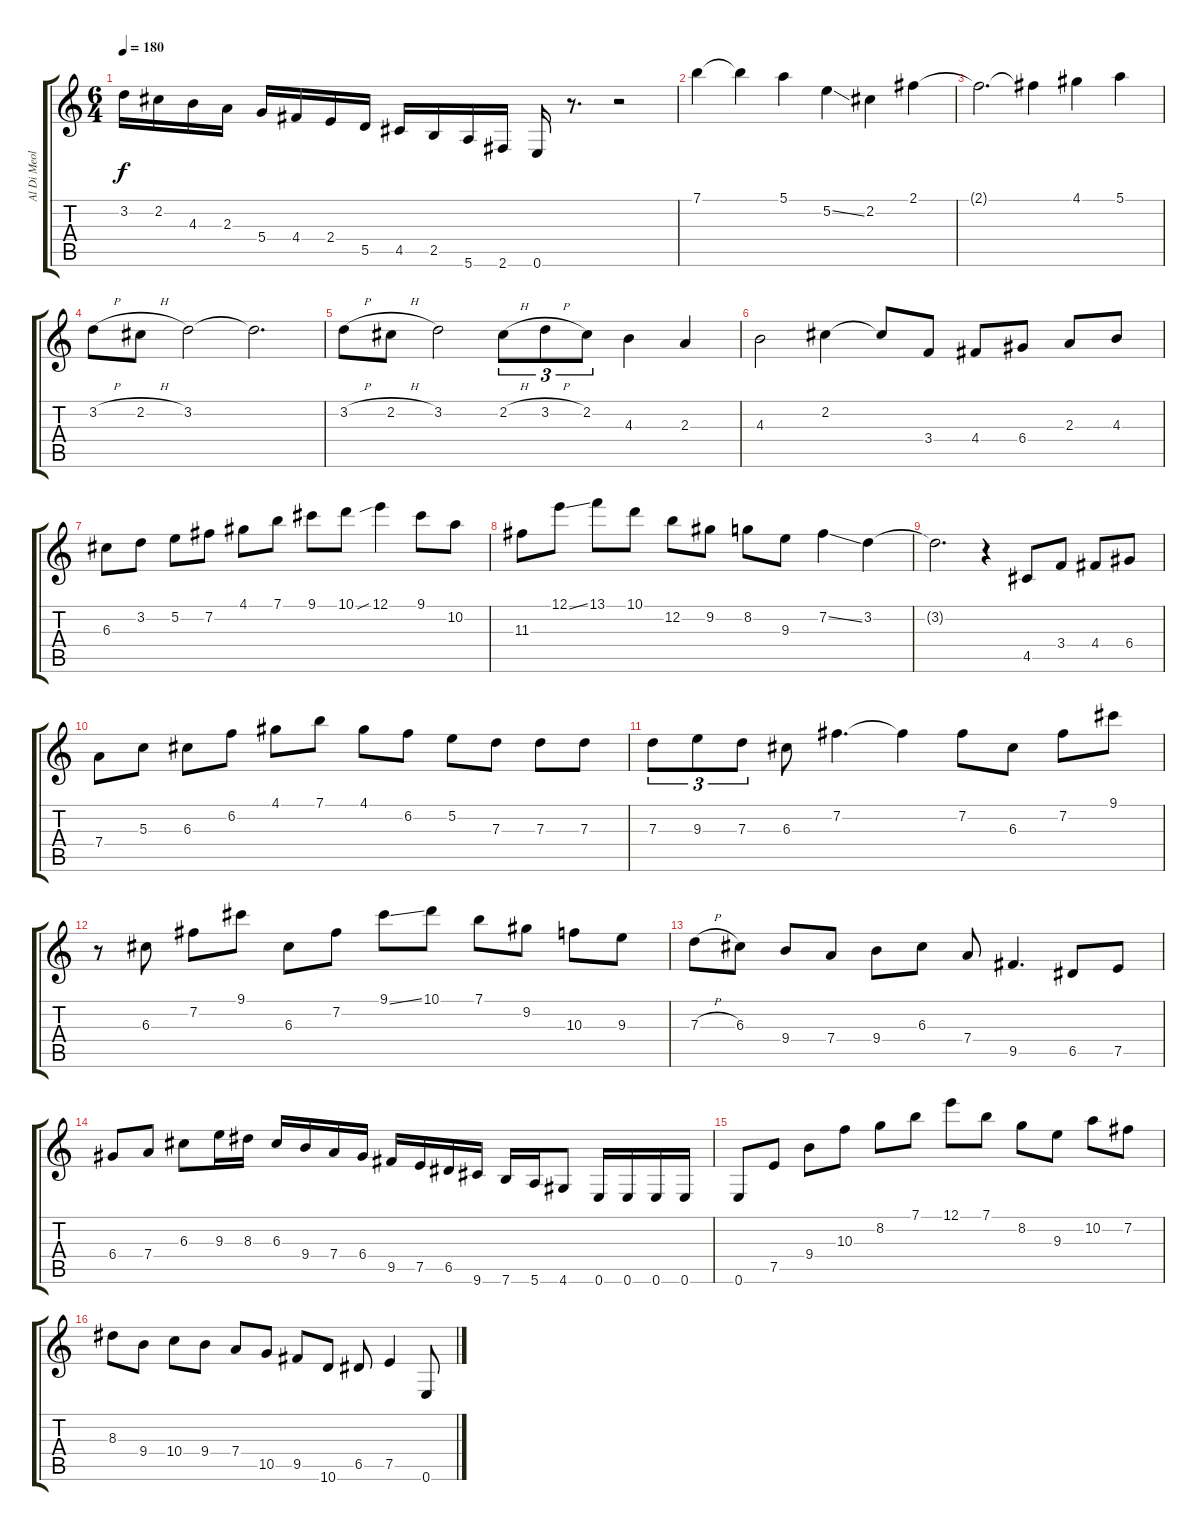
\track ("Al Di Meola" "Al Di Meol") {instrument acousticguitarsteel}
\staff {score tabs}
\tuning (E4 B3 G3 D3 A2 E2) {hide}
\ts (6 4)
\tempo 180
\clef g2
\ks c
3.2.16{dy f} 2.2.16 4.3.16 2.3.16 5.4.16 4.4.16 2.4.16 5.5.16 4.5.16 2.5.16 5.6.16 2.6.16 0.6.16 r.8{d} r.2 |
7.1.4 7.1{t}.4 5.1.4 5.2{ss}.4 2.2.4 2.1.4 |
2.1{t}.2{d} 2.1{t}.4 4.1.4 5.1.4 |
3.2{h}.8 2.2{h}.8 3.2.2 3.2{t}.2{d} |
3.2{h}.8 2.2{h}.8 3.2.2 2.2{h}.8{tu (3 2)} 3.2{h}.8{tu (3 2)} 2.2.8{tu (3 2)} 4.3.4 2.3.4 |
4.3.2 2.2.4 2.2{t}.8 3.4.8 4.4.8 6.4.8 2.3.8 4.3.8 |
6.3.8 3.2.8 5.2.8 7.2.8 4.1.8 7.1.8 9.1.8 10.1.8 12.1{sib}.4 9.1.8 10.2.8 |
11.3.8 12.1{ss}.8 13.1.8 10.1.8 12.2.8 9.2.8 8.2.8 9.3.8 7.2{ss}.4 3.2.4 |
3.2{t}.2{d} r.4 4.5.8 3.4.8 4.4.8 6.4.8 |
7.4.8 5.3.8 6.3.8 6.2.8 4.1.8 7.1.8 4.1.8 6.2.8 5.2.8 7.3.8 7.3.8 7.3.8 |
7.3.8{tu (3 2)} 9.3.8{tu (3 2)} 7.3.8{tu (3 2)} 6.3.8 7.2.4{d} 7.2{t}.4 7.2.8 6.3.8 7.2.8 9.1.8 |
r.8 6.3.8 7.2.8 9.1.8 6.3.8 7.2.8 9.1{ss}.8 10.1.8 7.1.8 9.2.8 10.3.8 9.3.8 |
7.3{h}.8 6.3.8 9.4.8 7.4.8 9.4.8 6.3.8 7.4.8 9.5.4{d} 6.5.8 7.5.8 |
6.4.8 7.4.8 6.3.8 9.3.16 8.3.16 6.3.16 9.4.16 7.4.16 6.4.16 9.5.16 7.5.16 6.5.16 9.6.16 7.6.16 5.6.16 4.6.8 0.6.16 0.6.16 0.6.16 0.6.16 |
0.6.8 7.5.8 9.4.8 10.3.8 8.2.8 7.1.8 12.1.8 7.1.8 8.2.8 9.3.8 10.2.8 7.2.8 |
8.3.8 9.4.8 10.4.8 9.4.8 7.4.8 10.5.8 9.5.8 10.6.8 6.5.8 7.5.4 0.6.8
